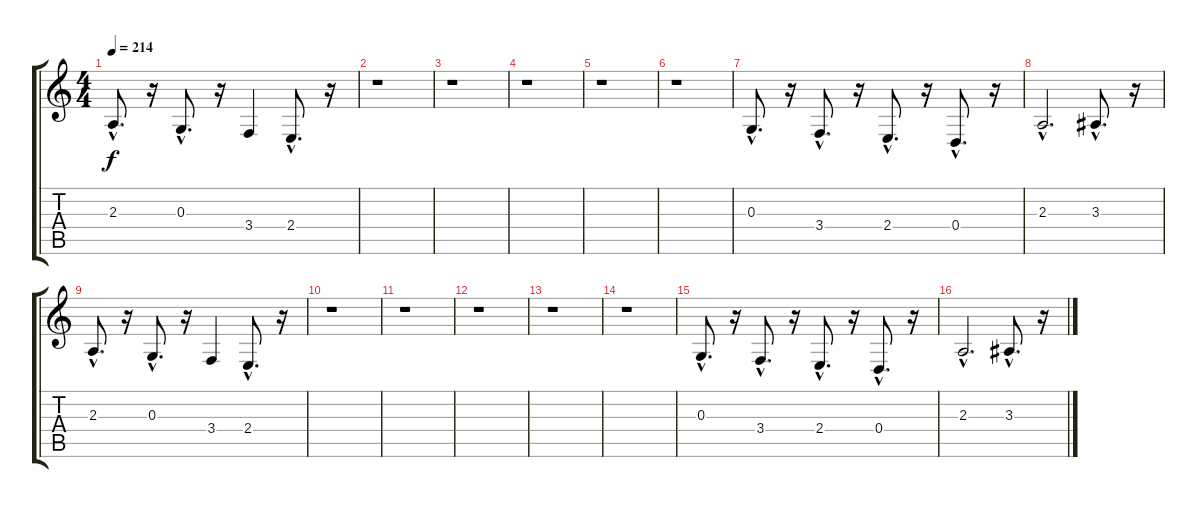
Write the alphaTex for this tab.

\track "" {instrument trombone}
\staff {score tabs}
\tuning (E4 B3 G3 D3 A2 E2) {hide}
\ts (4 4)
\tempo 214
\clef g2
\ks c
2.3{hac}.8{d dy f} r.16 0.3{hac}.8{d} r.16 3.4.4 2.4{hac}.8{d} r.16 |
r.1 |
r.1 |
r.1 |
r.1 |
r.1 |
0.3{hac}.8{d} r.16 3.4{hac}.8{d} r.16 2.4{hac}.8{d} r.16 0.4{hac}.8{d} r.16 |
2.3{hac}.2{d} 3.3{hac}.8{d} r.16 |
2.3{hac}.8{d} r.16 0.3{hac}.8{d} r.16 3.4.4 2.4{hac}.8{d} r.16 |
r.1 |
r.1 |
r.1 |
r.1 |
r.1 |
0.3{hac}.8{d} r.16 3.4{hac}.8{d} r.16 2.4{hac}.8{d} r.16 0.4{hac}.8{d} r.16 |
2.3{hac}.2{d} 3.3{hac}.8{d} r.16
